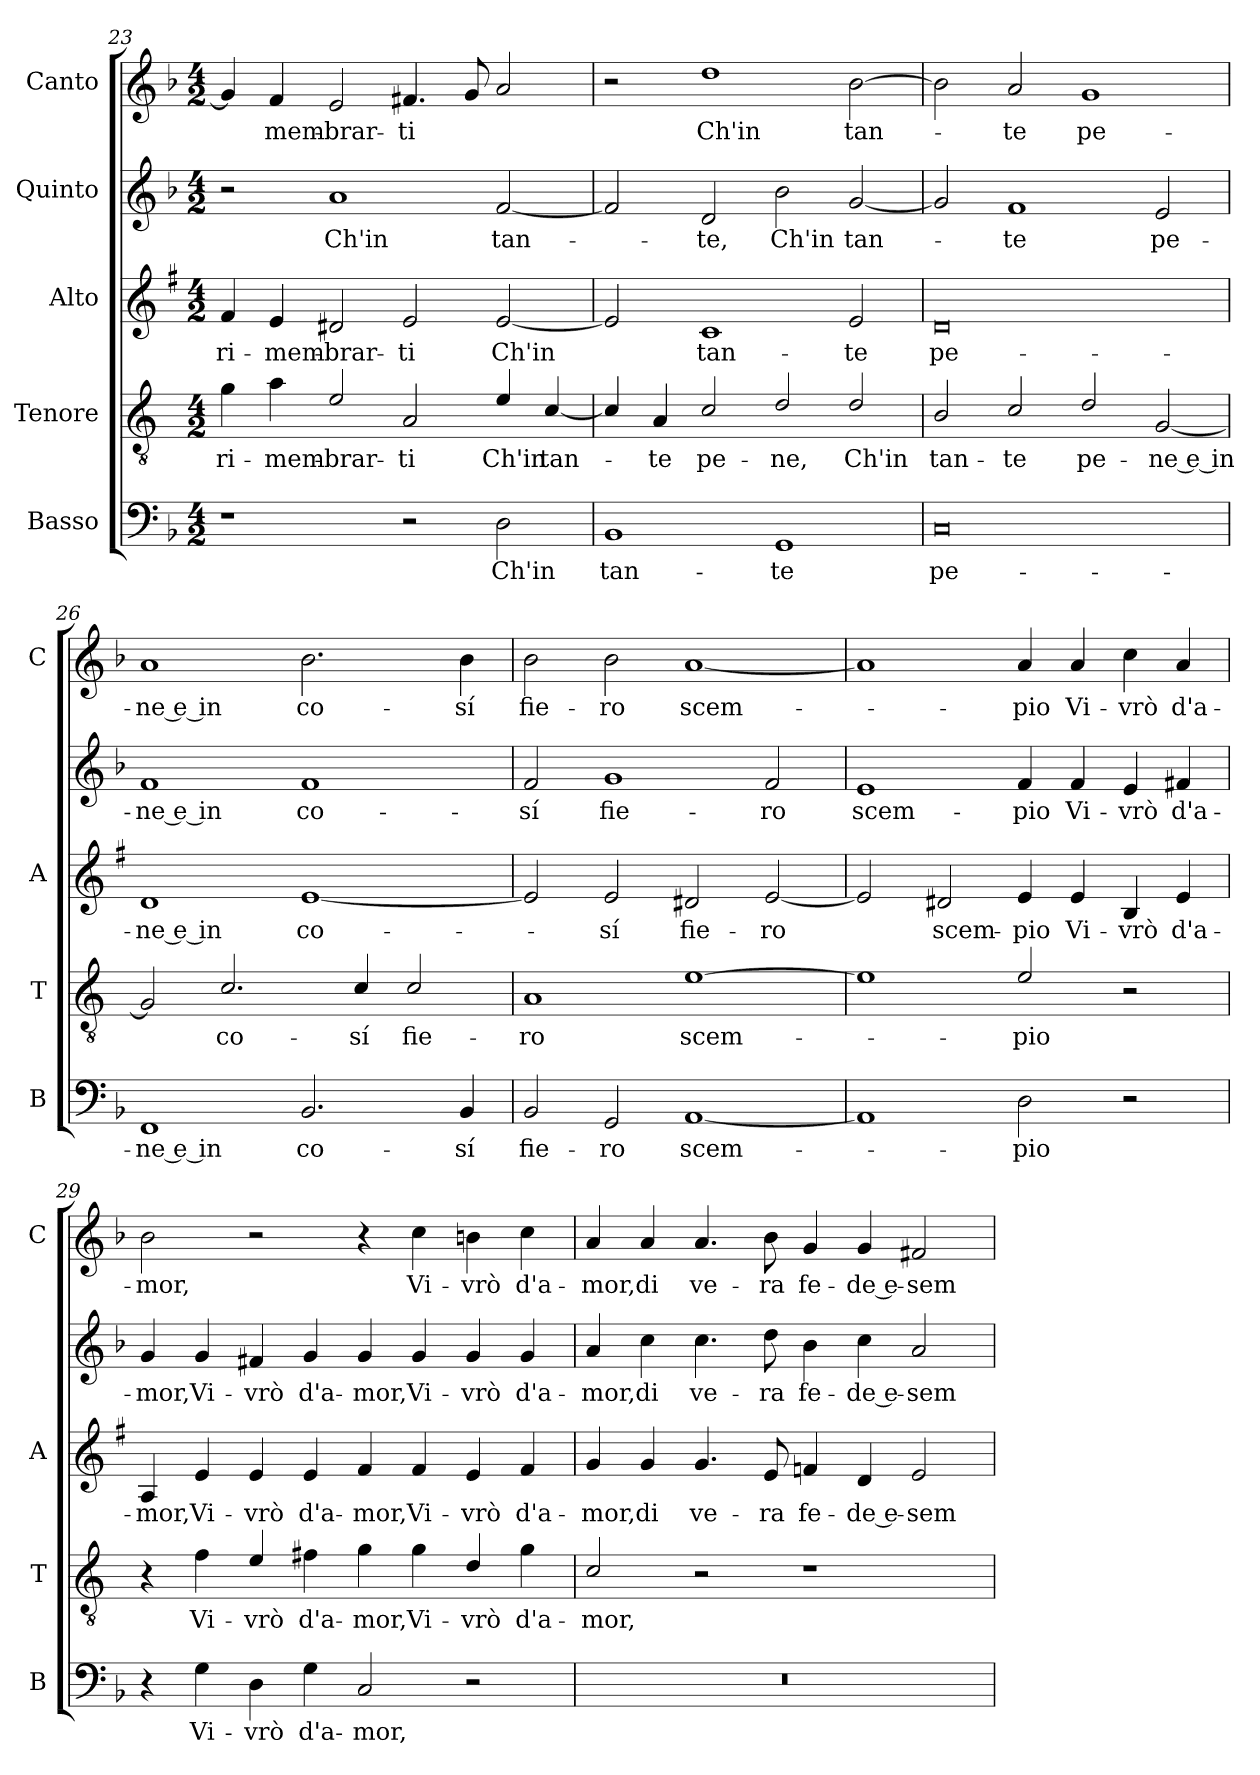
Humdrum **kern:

**kern	**text	**kern	**text	**kern	**text	**kern	**text	**kern	**text
*part5	*part5	*part4	*part4	*part3	*part3	*part2	*part2	*part1	*part1
*staff5	*staff5	*staff4	*staff4	*staff3	*staff3	*staff2	*staff2	*staff1	*staff1
*I"Basso	*	*I"Tenore	*	*I"Alto	*	*I"Quinto	*	*I"Canto	*
*I'B	*	*I'T	*	*I'A	*	*	*	*I'C	*
!!LO:LB:g=z
*clefF4	*	*clefGv2	*	*clefG2	*	*clefG2	*	*clefG2	*
*	*	*ITrd4c7	*	*ITrd1c2	*	*	*	*	*
*k[b-]	*	*k[b-]	*	*k[b-]	*	*k[b-]	*	*k[b-]	*
*F:	*	*F:	*	*F:	*	*F:	*	*F:	*
*M4/2	*	*M4/2	*	*M4/2	*	*M4/2	*	*M4/2	*
=23	=23	=23	=23	=23	=23	=23	=23	=23	=23
!	!	!	!LO:LY:b	!	!LO:LY:b	!	!	!	!
1r	.	4c\	ri-	4e/	ri-	2r	.	4g/]	.
!	!	!	!LO:LY:b	!	!LO:LY:b	!	!	!	!LO:LY:b
.	.	4d\	-mem-	4d/	-mem-	.	.	4f/	-mem-
!	!	!	!LO:LY:b	!	!LO:LY:b	!	!LO:LY:b	!	!LO:LY:b
.	.	2A/	-brar-	2c#X/	-brar-	1a	Ch'in	2e/	-brar-
!	!	!	!LO:LY:b	!	!LO:LY:b	!	!	!	!LO:LY:b
2r	.	2D/	-ti	2d/	-ti	.	.	4.f#X/	-ti
.	.	.	.	.	.	.	.	8g/	.
!	!LO:LY:b	!	!LO:LY:b	!	!LO:LY:b	!	!LO:LY:b	!	!
2D\	Ch'in	4A/	Ch'in	[2d/	Ch'in	[2f/	tan-	2a/	.
!	!	!	!LO:LY:b	!	!	!	!	!	!
.	.	[4F/	tan-	.	.	.	.	.	.
=24	=24	=24	=24	=24	=24	=24	=24	=24	=24
!	!LO:LY:b	!	!	!	!	!	!	!	!
1BB-	tan-	4F/]	.	2d/]	.	2f/]	.	2r	.
!	!	!	!LO:LY:b	!	!	!	!	!	!
.	.	4D/	-te	.	.	.	.	.	.
!	!	!	!LO:LY:b	!	!LO:LY:b	!	!LO:LY:b	!	!LO:LY:b
.	.	2F/	pe-	1B-	tan-	2d/	-te,	1dd	Ch'in
!	!LO:LY:b	!	!LO:LY:b	!	!	!	!LO:LY:b	!	!
1GG	-te	2G/	-ne,	.	.	2b-\	Ch'in	.	.
!	!	!	!LO:LY:b	!	!LO:LY:b	!	!LO:LY:b	!	!LO:LY:b
.	.	2G/	Ch'in	2d/	-te	[2g/	tan-	[2b-\	tan-
=25	=25	=25	=25	=25	=25	=25	=25	=25	=25
!	!LO:LY:b	!	!LO:LY:b	!	!LO:LY:b	!	!	!	!
0C	pe-	2E/	tan-	0c	pe-	2g/]	.	2b-\]	.
!	!	!	!LO:LY:b	!	!	!	!LO:LY:b	!	!LO:LY:b
.	.	2F/	-te	.	.	1f	-te	2a/	-te
!	!	!	!LO:LY:b	!	!	!	!	!	!LO:LY:b
.	.	2G/	pe-	.	.	.	.	1g	pe-
!	!	!	!LO:LY:b	!	!	!	!LO:LY:b	!	!
.	.	[2C/	-ne e in	.	.	2e/	pe-	.	.
=26	=26	=26	=26	=26	=26	=26	=26	=26	=26
!	!LO:LY:b	!	!	!	!LO:LY:b	!	!LO:LY:b	!	!LO:LY:b
1FF	-ne e in	2C/]	.	1c	-ne e in	1f	-ne e in	1a	-ne e in
!	!	!	!LO:LY:b	!	!	!	!	!	!
.	.	2.F/	co-	.	.	.	.	.	.
!	!LO:LY:b	!	!	!	!LO:LY:b	!	!LO:LY:b	!	!LO:LY:b
2.BB-/	co-	.	.	[1d	co-	1f	co-	2.b-\	co-
!	!	!	!LO:LY:b	!	!	!	!	!	!
.	.	4F/	-sí	.	.	.	.	.	.
!	!	!	!LO:LY:b	!	!	!	!	!	!
.	.	2F/	fie-	.	.	.	.	.	.
!	!LO:LY:b	!	!	!	!	!	!	!	!LO:LY:b
4BB-/	-sí	.	.	.	.	.	.	4b-\	-sí
!!LO:PB:g=z
=27	=27	=27	=27	=27	=27	=27	=27	=27	=27
!	!LO:LY:b	!	!LO:LY:b	!	!	!	!LO:LY:b	!	!LO:LY:b
2BB-/	fie-	1D	-ro	2d/]	.	2f/	-sí	2b-\	fie-
!	!LO:LY:b	!	!	!	!LO:LY:b	!	!LO:LY:b	!	!LO:LY:b
2GG/	-ro	.	.	2d/	-sí	1g	fie-	2b-\	-ro
!	!LO:LY:b	!	!LO:LY:b	!	!LO:LY:b	!	!	!	!LO:LY:b
[1AA	scem-	[1A	scem-	2c#X/	fie-	.	.	[1a	scem-
!	!	!	!	!	!LO:LY:b	!	!LO:LY:b	!	!
.	.	.	.	[2d/	-ro	2f/	-ro	.	.
=28	=28	=28	=28	=28	=28	=28	=28	=28	=28
!	!	!	!	!	!	!	!LO:LY:b	!	!
1AA]	.	1A]	.	2d/]	.	1e	scem-	1a]	.
!	!	!	!	!	!LO:LY:b	!	!	!	!
.	.	.	.	2c#X/	scem-	.	.	.	.
!	!LO:LY:b	!	!LO:LY:b	!	!LO:LY:b	!	!LO:LY:b	!	!LO:LY:b
2D\	-pio	2A/	-pio	4d/	-pio	4f/	-pio	4a/	-pio
!	!	!	!	!	!LO:LY:b	!	!LO:LY:b	!	!LO:LY:b
.	.	.	.	4d/	Vi-	4f/	Vi-	4a/	Vi-
!	!	!	!	!	!LO:LY:b	!	!LO:LY:b	!	!LO:LY:b
2r	.	2r	.	4A/	-vrò	4e/	-vrò	4cc\	-vrò
!	!	!	!	!	!LO:LY:b	!	!LO:LY:b	!	!LO:LY:b
.	.	.	.	4d/	d'a-	4f#X/	d'a-	4a/	d'a-
=29	=29	=29	=29	=29	=29	=29	=29	=29	=29
!	!	!	!	!	!LO:LY:b	!	!LO:LY:b	!	!LO:LY:b
4r	.	4r	.	4G/	-mor,	4g/	-mor,	2b-\	-mor,
!	!LO:LY:b	!	!LO:LY:b	!	!LO:LY:b	!	!LO:LY:b	!	!
4G\	Vi-	4B-\	Vi-	4d/	Vi-	4g/	Vi-	.	.
!	!LO:LY:b	!	!LO:LY:b	!	!LO:LY:b	!	!LO:LY:b	!	!
4D\	-vrò	4A/	-vrò	4d/	-vrò	4f#X/	-vrò	2r	.
!	!LO:LY:b	!	!LO:LY:b	!	!LO:LY:b	!	!LO:LY:b	!	!
4G\	d'a-	4Bn\	d'a-	4d/	d'a-	4g/	d'a-	.	.
!	!LO:LY:b	!	!LO:LY:b	!	!LO:LY:b	!	!LO:LY:b	!	!
2C/	-mor,	4c\	-mor,	4e/	-mor,	4g/	-mor,	4r	.
!	!	!	!LO:LY:b	!	!LO:LY:b	!	!LO:LY:b	!	!LO:LY:b
.	.	4c\	Vi-	4e/	Vi-	4g/	Vi-	4cc\	Vi-
!	!	!	!LO:LY:b	!	!LO:LY:b	!	!LO:LY:b	!	!LO:LY:b
2r	.	4G/	-vrò	4d/	-vrò	4g/	-vrò	4bn\	-vrò
!	!	!	!LO:LY:b	!	!LO:LY:b	!	!LO:LY:b	!	!LO:LY:b
.	.	4c\	d'a-	4e/	d'a-	4g/	d'a-	4cc\	d'a-
!!LO:LB:g=z
=30	=30	=30	=30	=30	=30	=30	=30	=30	=30
!	!	!	!LO:LY:b	!	!LO:LY:b	!	!LO:LY:b	!	!LO:LY:b
0r	.	2F/	-mor,	4f/	-mor,	4a/	-mor,	4a/	-mor,
!	!	!	!	!	!LO:LY:b	!	!LO:LY:b	!	!LO:LY:b
.	.	.	.	4f/	di	4cc\	di	4a/	di
!	!	!	!	!	!LO:LY:b	!	!LO:LY:b	!	!LO:LY:b
.	.	2r	.	4.f/	ve-	4.cc\	ve-	4.a/	ve-
!	!	!	!	!	!LO:LY:b	!	!LO:LY:b	!	!LO:LY:b
.	.	.	.	8d/	-ra	8dd\	-ra	8b-\	-ra
!	!	!	!	!	!LO:LY:b	!	!LO:LY:b	!	!LO:LY:b
.	.	1r	.	4e-X/	fe-	4b-\	fe-	4g/	fe-
!	!	!	!	!	!LO:LY:b	!	!LO:LY:b	!	!LO:LY:b
.	.	.	.	4c/	-de e-	4cc\	-de e-	4g/	-de e-
!	!	!	!	!	!LO:LY:b	!	!LO:LY:b	!	!LO:LY:b
.	.	.	.	2d/	-sem-	2a/	-sem-	2f#X/	-sem-
=	=	=	=	=	=	=	=	=	=
*-	*-	*-	*-	*-	*-	*-	*-	*-	*-
